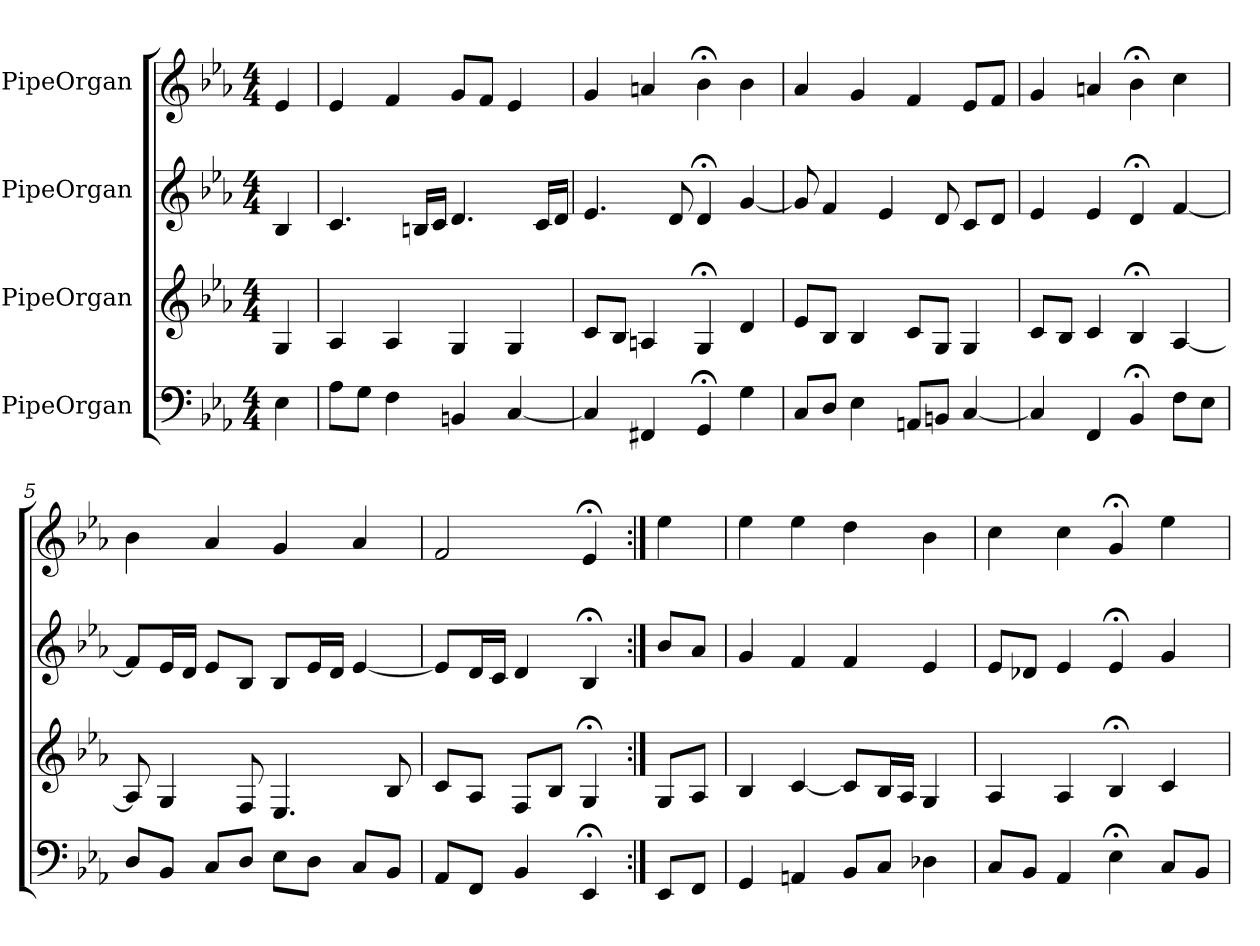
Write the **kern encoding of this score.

**kern	**kern	**kern	**kern
*part4	*part3	*part2	*part1
*staff4	*staff3	*staff2	*staff1
*I"PipeOrgan	*I"PipeOrgan	*I"PipeOrgan	*I"PipeOrgan
*k[b-e-a-]	*k[b-e-a-]	*k[b-e-a-]	*k[b-e-a-]
*E-:	*E-:	*E-:	*E-:
*M4/4	*M4/4	*M4/4	*M4/4
*MM60	*MM60	*MM60	*MM60
=	=	=	=
4E-	4G	4B-	4e-
=1	=1	=1	=1
8A-L	4A-	4.c	4e-
8GJ	.	.	.
4F	4A-	.	4f
.	.	16BnLL	.
.	.	16cJJ	.
4BBn	4G	4.d	8gL
.	.	.	8fJ
[4C	4G	.	4e-
.	.	16cLL	.
.	.	16dJJ	.
=2	=2	=2	=2
4C]	8cL	4.e-	4g
.	8B-J	.	.
4FF#X	4An	.	4an
.	.	8d	.
4GG;<	4G;<	4d;<	4b-;<
4G	4d	[4g	4b-
=3	=3	=3	=3
8CL	8e-L	8g]	4a-
8DJ	8B-J	4f	.
4E-	4B-	.	4g
.	.	4e-	.
8AAnL	8cL	.	4f
8BBnJ	8GJ	8d	.
[4C	4G	8cL	8e-L
.	.	8dJ	8fJ
=4	=4	=4	=4
4C]	8cL	4e-	4g
.	8B-J	.	.
4FF	4c	4e-	4an
4BB-;<	4B-;<	4d;<	4b-;<
8FL	[4A-	[4f	4cc
8E-J	.	.	.
=5	=5	=5	=5
8DL	8A-]	8fL]	4b-
8BB-J	4G	16e-L	.
.	.	16dJJ	.
8CL	.	8e-L	4a-
8DJ	8F	8B-J	.
8E-L	4.E-	8B-L	4g
8DJ	.	16e-L	.
.	.	16dJJ	.
8CL	.	[4e-	4a-
8BB-J	8B-	.	.
=6	=6	=6	=6
8AA-L	8cL	8e-L]	2f
8FFJ	8A-J	16dL	.
.	.	16cJJ	.
4BB-	8FL	4d	.
.	8B-J	.	.
4EE-;<	4G;<	4B-;<	4e-;<
=:|!	=:|!	=:|!	=:|!
8EE-L	8GL	8b-L	4ee-
8FFJ	8A-J	8a-J	.
=7	=7	=7	=7
4GG	4B-	4g	4ee-
4AAn	[4c	4f	4ee-
8BB-L	8cL]	4f	4dd
8CJ	16B-L	.	.
.	16A-JJ	.	.
4D-X	4G	4e-	4b-
=8	=8	=8	=8
8CL	4A-	8e-L	4cc
8BB-J	.	8d-XJ	.
4AA-	4A-	4e-	4cc
4E-;<	4B-;<	4e-;<	4g;<
8CL	4c	4g	4ee-
8BB-J	.	.	.
=	=	=	=
*-	*-	*-	*-
